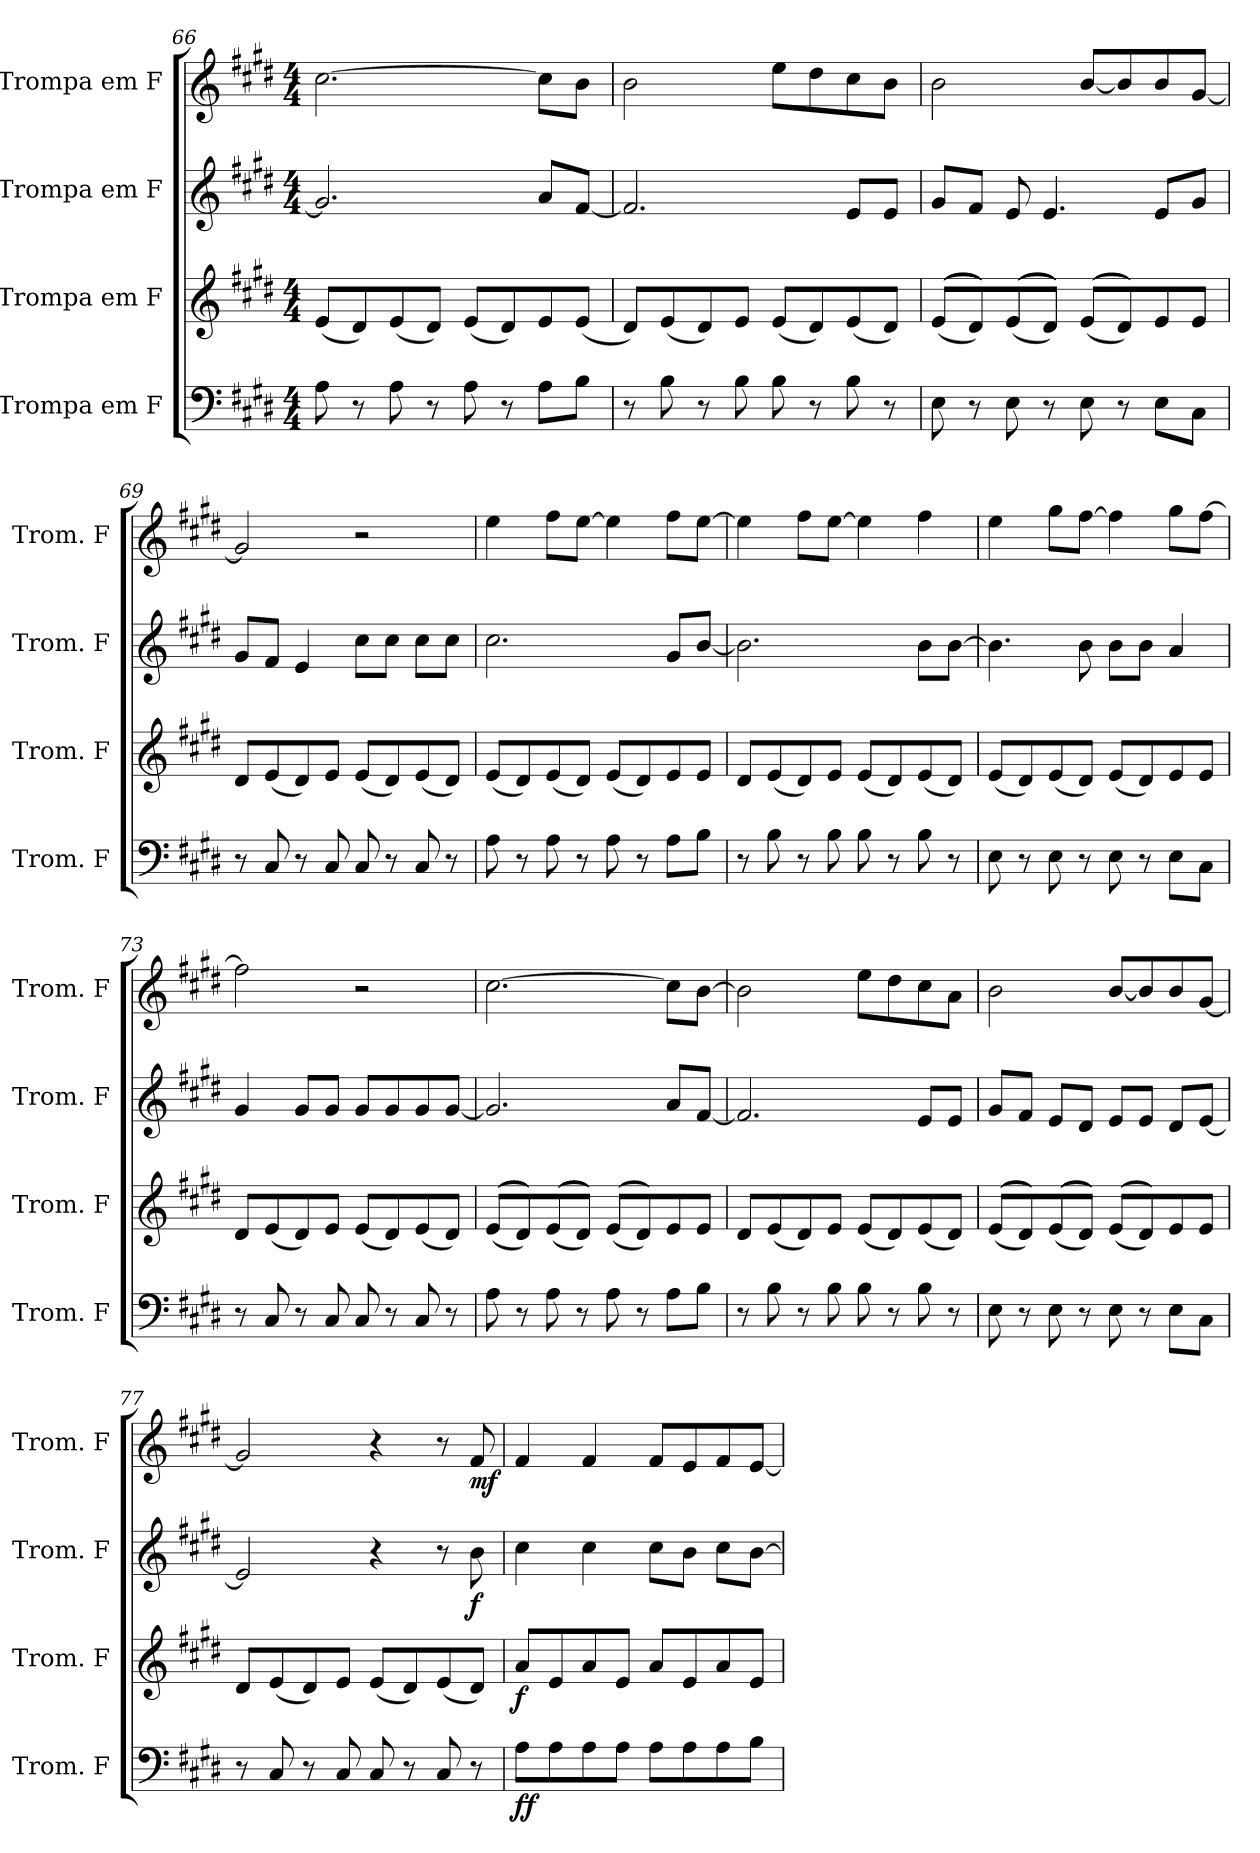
**kern	**dynam	**kern	**dynam	**kern	**dynam	**kern	**dynam
*part4	*part4	*part3	*part3	*part2	*part2	*part1	*part1
*staff4	*staff4	*staff3	*staff3	*staff2	*staff2	*staff1	*staff1
*I"Trompa em F	*	*I"Trompa em F	*	*I"Trompa em F	*	*I"Trompa em F	*
*I'Trom. F	*	*I'Trom. F	*	*I'Trom. F	*	*I'Trom. F	*
*clefF4	*	*clefG2	*	*clefG2	*	*clefG2	*
*ITrd4c7	*	*ITrd4c7	*	*ITrd4c7	*	*ITrd4c7	*
*k[f#c#g#]	*	*k[f#c#g#]	*	*k[f#c#g#]	*	*k[f#c#g#]	*
*M4/4	*	*M4/4	*	*M4/4	*	*M4/4	*
=66	=66	=66	=66	=66	=66	=66	=66
8D\	.	(8A/L	.	2.c#/]	.	[2.f#\	.
8r	.	8G#/)	.	.	.	.	.
8D\	.	(8A/	.	.	.	.	.
8r	.	8G#/J)	.	.	.	.	.
8D\	.	(8A/L	.	.	.	.	.
8r	.	8G#/)	.	.	.	.	.
8D\L	.	8A/	.	8d/L	.	8f#\L]	.
8E\J	.	(8A/J	.	[8B/J	.	8e\J	.
=67	=67	=67	=67	=67	=67	=67	=67
8r	.	8G#/L)	.	2.B/]	.	2e\	.
8E\	.	(8A/	.	.	.	.	.
8r	.	8G#/)	.	.	.	.	.
8E\	.	8A/J	.	.	.	.	.
8E\	.	(8A/L	.	.	.	8a\L	.
8r	.	8G#/)	.	.	.	8g#\	.
8E\	.	(8A/	.	8A/L	.	8f#\	.
8r	.	8G#/J)	.	8A/J	.	8e\J	.
=68	=68	=68	=68	=68	=68	=68	=68
8AA\	.	((((8A/L	.	8c#/L	.	2e\	.
8r	.	8G#/))))	.	8B/J	.	.	.
8AA\	.	((((8A/	.	8A/	.	.	.
8r	.	8G#/J))))	.	4.A/	.	.	.
8AA\	.	(((8A/L	.	.	.	[8e/L	.
8r	.	8G#/)))	.	.	.	8e/]	.
8AA\L	.	8A/	.	8A/L	.	8e/	.
8FF#\J	.	8A/J	.	8c#/J	.	[8c#/J	.
!!LO:PB:g=z
=69	=69	=69	=69	=69	=69	=69	=69
8r	.	8G#/L	.	8c#/L	.	2c#/]	.
8FF#/	.	(8A/	.	8B/J	.	.	.
8r	.	8G#/)	.	4A/	.	.	.
8FF#/	.	8A/J	.	.	.	.	.
8FF#/	.	(8A/L	.	8f#\L	.	2r	.
8r	.	8G#/)	.	8f#\J	.	.	.
8FF#/	.	(8A/	.	8f#\L	.	.	.
8r	.	8G#/J)	.	8f#\J	.	.	.
=70	=70	=70	=70	=70	=70	=70	=70
8D\	.	(8A/L	.	2.f#\	.	4a\	.
8r	.	8G#/)	.	.	.	.	.
8D\	.	(8A/	.	.	.	8b\L	.
8r	.	8G#/J)	.	.	.	[8a\J	.
8D\	.	(8A/L	.	.	.	4a\]	.
8r	.	8G#/)	.	.	.	.	.
8D\L	.	8A/	.	8c#/L	.	8b\L	.
8E\J	.	8A/J	.	[8e/J	.	[8a\J	.
=71	=71	=71	=71	=71	=71	=71	=71
8r	.	8G#/L	.	2.e\]	.	4a\]	.
8E\	.	(8A/	.	.	.	.	.
8r	.	8G#/)	.	.	.	8b\L	.
8E\	.	8A/J	.	.	.	[8a\J	.
8E\	.	(8A/L	.	.	.	4a\]	.
8r	.	8G#/)	.	.	.	.	.
8E\	.	(8A/	.	8e\L	.	4b\	.
8r	.	8G#/J)	.	[8e\J	.	.	.
=72	=72	=72	=72	=72	=72	=72	=72
8AA\	.	(8A/L	.	4.e\]	.	4a\	.
8r	.	8G#/)	.	.	.	.	.
8AA\	.	(8A/	.	.	.	8cc#\L	.
8r	.	8G#/J)	.	8e\	.	[8b\J	.
8AA\	.	(8A/L	.	8e\L	.	4b\]	.
8r	.	8G#/)	.	8e\J	.	.	.
8AA\L	.	8A/	.	4d/	.	8cc#\L	.
8FF#\J	.	8A/J	.	.	.	[8b\J	.
!!LO:LB:g=z
=73	=73	=73	=73	=73	=73	=73	=73
8r	.	8G#/L	.	4c#/	.	2b\]	.
8FF#/	.	(8A/	.	.	.	.	.
8r	.	8G#/)	.	8c#/L	.	.	.
8FF#/	.	8A/J	.	8c#/J	.	.	.
8FF#/	.	(8A/L	.	8c#/L	.	2r	.
8r	.	8G#/)	.	8c#/	.	.	.
8FF#/	.	(8A/	.	8c#/	.	.	.
8r	.	8G#/J)	.	[8c#/J	.	.	.
=74	=74	=74	=74	=74	=74	=74	=74
8D\	.	((((8A/L	.	2.c#/]	.	[2.f#\	.
8r	.	8G#/))))	.	.	.	.	.
8D\	.	((((8A/	.	.	.	.	.
8r	.	8G#/J))))	.	.	.	.	.
8D\	.	(((8A/L	.	.	.	.	.
8r	.	8G#/)))	.	.	.	.	.
8D\L	.	8A/	.	8d/L	.	8f#\L]	.
8E\J	.	8A/J	.	[8B/J	.	[8e\J	.
=75	=75	=75	=75	=75	=75	=75	=75
8r	.	8G#/L	.	2.B/]	.	2e\]	.
8E\	.	(8A/	.	.	.	.	.
8r	.	8G#/)	.	.	.	.	.
8E\	.	8A/J	.	.	.	.	.
8E\	.	(8A/L	.	.	.	8a\L	.
8r	.	8G#/)	.	.	.	8g#\	.
8E\	.	(8A/	.	8A/L	.	8f#\	.
8r	.	8G#/J)	.	8A/J	.	8d\J	.
=76	=76	=76	=76	=76	=76	=76	=76
8AA\	.	((((8A/L	.	8c#/L	.	2e\	.
8r	.	8G#/))))	.	8B/J	.	.	.
8AA\	.	((((8A/	.	8A/L	.	.	.
8r	.	8G#/J))))	.	8G#/J	.	.	.
8AA\	.	(((8A/L	.	8A/L	.	[8e/L	.
8r	.	8G#/)))	.	8A/J	.	8e/]	.
8AA\L	.	8A/	.	8G#/L	.	8e/	.
8FF#\J	.	8A/J	.	[8A/J	.	[8c#/J	.
!!LO:LB:g=z
=77	=77	=77	=77	=77	=77	=77	=77
8r	.	8G#/L	.	2A/]	.	2c#/]	.
8FF#/	.	(8A/	.	.	.	.	.
8r	.	8G#/)	.	.	.	.	.
8FF#/	.	8A/J	.	.	.	.	.
8FF#/	.	(8A/L	.	4r	.	4r	.
8r	.	8G#/)	.	.	.	.	.
8FF#/	.	(8A/	.	8r	.	8r	.
!	!	!	!	!	!LO:DY:b	!	!LO:DY:b
8r	.	8G#/J)	.	8e\	f	8B/	mf
=78	=78	=78	=78	=78	=78	=78	=78
!	!LO:DY:b	!	!LO:DY:b	!	!	!	!
8D\L	ff	8d/L	f	4f#\	.	4B/	.
8D\	.	8A/	.	.	.	.	.
8D\	.	8d/	.	4f#\	.	4B/	.
8D\J	.	8A/J	.	.	.	.	.
8D\L	.	8d/L	.	8f#\L	.	8B/L	.
8D\	.	8A/	.	8e\J	.	8A/	.
8D\	.	8d/	.	8f#\L	.	8B/	.
8E\J	.	8A/J	.	[8e\J	.	[8A/J	.
=	=	=	=	=	=	=	=
*-	*-	*-	*-	*-	*-	*-	*-
